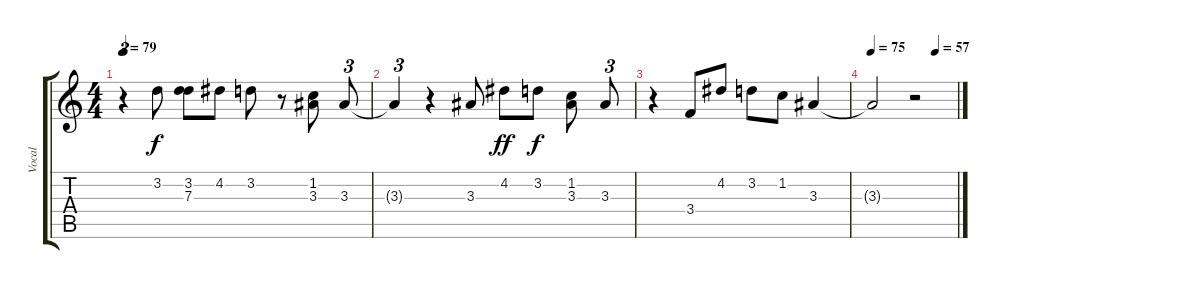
\track ("Vocal" "Vocal") {instrument contrabass}
\staff {score tabs}
\tuning (E4 B3 G3 D3 A2 E2) {hide}
\ts (4 4)
\tempo 79
\clef g2
\ks c
r.4{tu (3 2) dy f} 3.2.8 (3.2 7.3).8 4.2.8 3.2.8 r.8 (1.2 3.3).8 3.3.8{tu (3 2)} |
3.3{t}.4{tu (3 2)} r.4 3.3.8 4.2.8{dy ff} 3.2.8{dy f} (1.2 3.3).8 3.3.8{tu (3 2)} |
r.4 3.4.8 4.2.8 3.2.8 1.2.8 3.3.4 |
\tempo 75
\tempo (57 0.75)
3.3{t}.2 r.2
